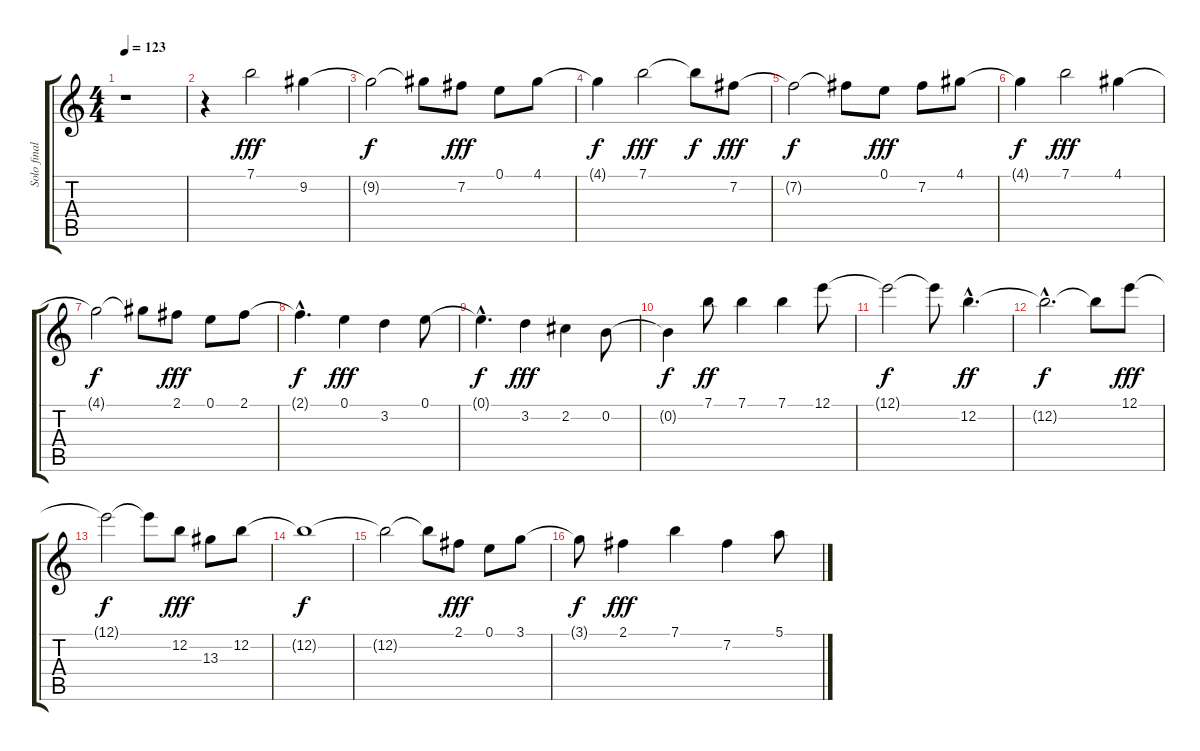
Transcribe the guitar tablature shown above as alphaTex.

\track ("Solo final" "Solo final") {instrument overdrivenguitar}
\staff {score tabs}
\tuning (E4 B3 G3 D3 A2 E2) {hide}
\ts (4 4)
\tempo 123
\clef g2
\ks c
r.1{dy fff} |
r.4 7.1.2 9.2.4 |
9.2{t}.2{dy f} 9.2{t}.8 7.2.8{dy fff} 0.1.8 4.1.8 |
4.1{t}.4{dy f} 7.1.2{dy fff} 7.1{t}.8{dy f} 7.2.8{dy fff} |
7.2{t}.2{dy f} 7.2{t}.8 0.1.8{dy fff} 7.2.8 4.1.8 |
4.1{t}.4{dy f} 7.1.2{dy fff} 4.1.4 |
4.1{t}.2{dy f} 4.1{t}.8 2.1.8{dy fff} 0.1.8 2.1.8 |
2.1{hac t}.4{d dy f} 0.1.4{dy fff} 3.2.4 0.1.8 |
0.1{hac t}.4{d dy f} 3.2.4{dy fff} 2.2.4 0.2.8 |
0.2{t}.4{dy f} 7.1.8{dy ff} 7.1.4 7.1.4 12.1.8 |
12.1{t}.2{dy f} 12.1{t}.8 12.2{hac}.4{d dy ff} |
12.2{hac t}.2{d dy f} 12.2{t}.8 12.1.8{dy fff} |
12.1{t}.2{dy f} 12.1{t}.8 12.2.8{dy fff} 13.3.8 12.2.8 |
12.2{t}.1{dy f} |
12.2{t}.2 12.2{t}.8 2.1.8{dy fff} 0.1.8 3.1.8 |
3.1{t}.8{dy f} 2.1.4{dy fff} 7.1.4 7.2.4 5.1.8
